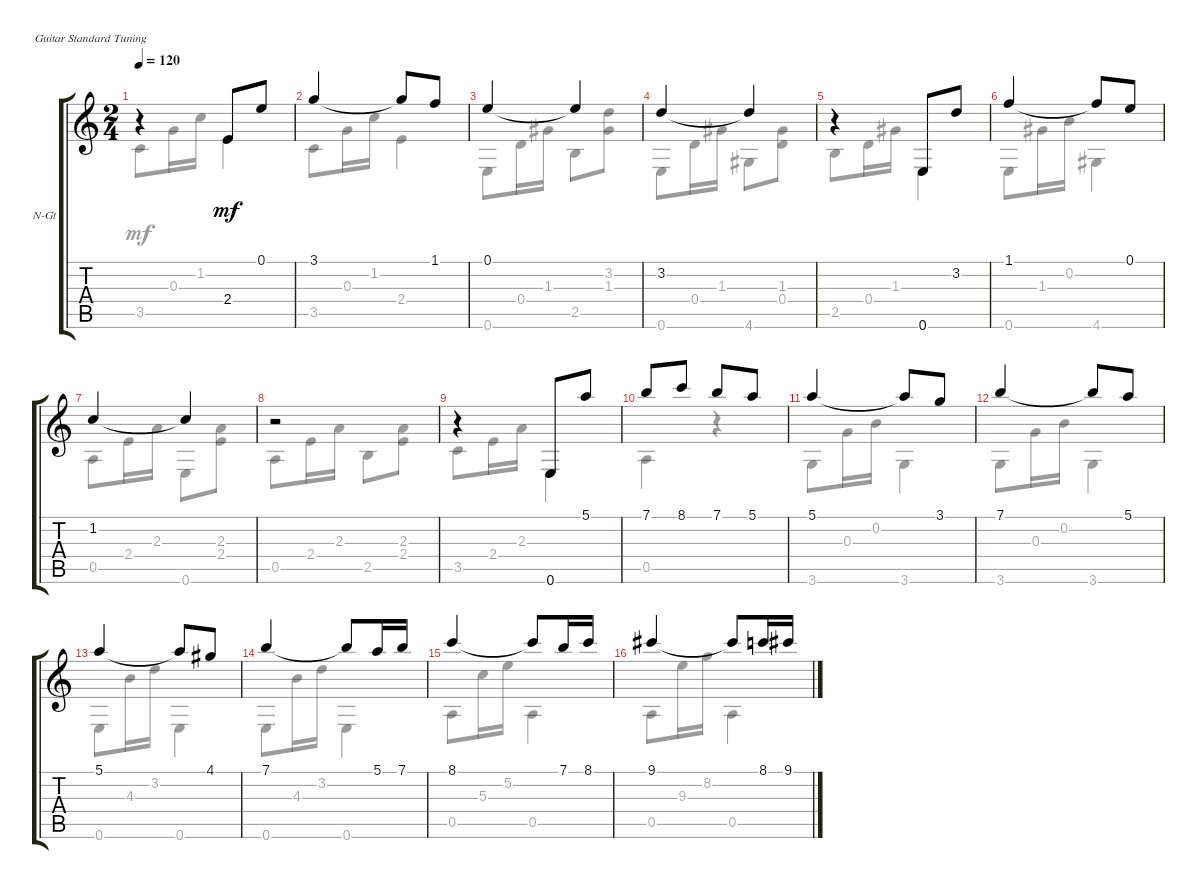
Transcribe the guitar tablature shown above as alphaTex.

\defaultSystemsLayout 4
\bracketExtendMode groupsimilarinstruments
\firstSystemTrackNameOrientation horizontal
\otherSystemsTrackNameOrientation horizontal
\track ("Nylon Guitar" "N-Gt") {instrument acousticguitarnylon}
\staff {score tabs}
\tuning (E4 B3 G3 D3 A2 E2)
\voice
\ts (2 4)
\tempo 120
\clef g2
\ks c
r.4{dy mf} 2.4.8 0.1.8 |
3.1.4 3.1{t}.8 1.1.8 |
0.1.4 0.1{t}.4 |
3.2.4 3.2{t}.4 |
r.4 0.6.8 3.2.8 |
1.1.4 1.1{t}.8 0.1.8 |
1.2.4 1.2{t}.4 |
r.2 |
r.4 0.6.8 5.1.8 |
7.1.8 8.1.8 7.1.8 5.1.8 |
5.1.4 5.1{t}.8 3.1.8 |
7.1.4 7.1{t}.8 5.1.8 |
5.1.4 5.1{t}.8 4.1.8 |
7.1.4 7.1{t}.8 5.1.16 7.1.16 |
8.1.4 8.1{t}.8 7.1.16 8.1.16 |
9.1.4 9.1{t}.8 8.1.16 9.1.16
\voice
\clef g2
\ottava regular
\simile none
\ks c
3.5.8{dy mf} 0.3.16 1.2.16 2.4.4 |
3.5.8 0.3.16 1.2.16 2.4.4 |
0.6.8 0.4.16 1.3.16 2.5.8 (1.3 3.2).8 |
0.6.8 0.4.16 1.3.16 4.6.8 (0.4 1.3).8 |
2.5.8 0.4.16 1.3.16 0.6.4 |
0.6.8 1.3.16 0.2.16 4.6.4 |
0.5.8 2.4.16 2.3.16 0.6.8 (2.4 2.3).8 |
0.5.8 2.4.16 2.3.16 2.5.8 (2.4 2.3).8 |
3.5.8 2.4.16 2.3.16 0.6.4 |
0.5.4 r.4 |
3.6.8 0.3.16 0.2.16 3.6.4 |
3.6.8 0.3.16 0.2.16 3.6.4 |
0.6.8 4.3.16 3.2.16 0.6.4 |
0.6.8 4.3.16 3.2.16 0.6.4 |
0.5.8 5.3.16 5.2.16 0.5.4 |
0.5.8 9.3.16 8.2.16 0.5.4
